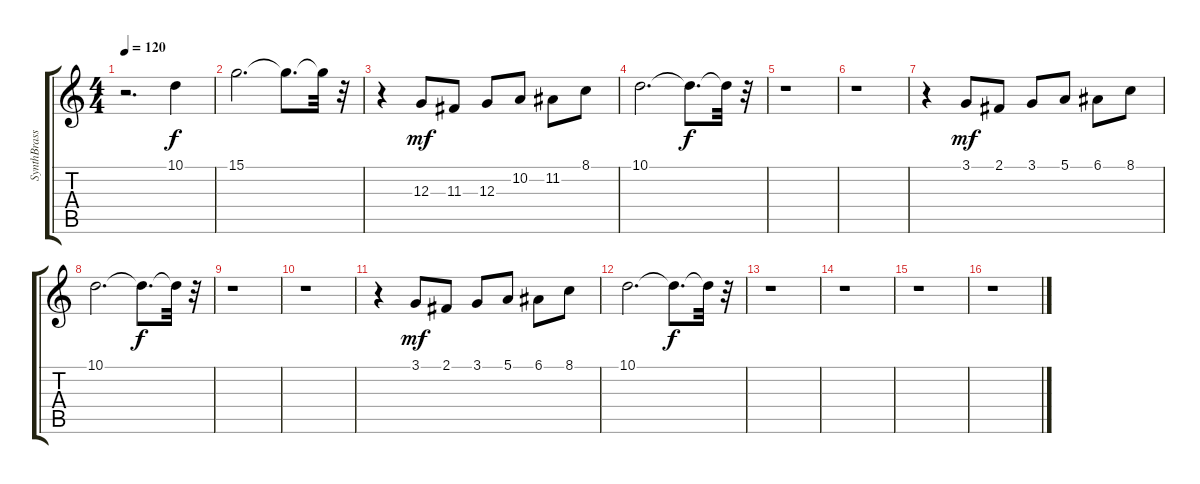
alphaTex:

\track ("SynthBrass 1" "SynthBrass") {instrument synthbrass1}
\staff {score tabs}
\tuning (E4 B3 G3 D3 A2 E2) {hide}
\ts (4 4)
\tempo 120
\clef g2
\ks c
r.2{d dy f} 10.1.4 |
15.1.2{d} 15.1{t}.8{d} 15.1{t}.32 r.32 |
r.4 12.3.8{dy mf} 11.3.8 12.3.8 10.2.8 11.2.8 8.1.8 |
10.1.2{d} 10.1{t}.8{d dy f} 10.1{t}.32 r.32 |
r.1 |
r.1 |
r.4 3.1.8{dy mf} 2.1.8 3.1.8 5.1.8 6.1.8 8.1.8 |
10.1.2{d} 10.1{t}.8{d dy f} 10.1{t}.32 r.32 |
r.1 |
r.1 |
r.4 3.1.8{dy mf} 2.1.8 3.1.8 5.1.8 6.1.8 8.1.8 |
10.1.2{d} 10.1{t}.8{d dy f} 10.1{t}.32 r.32 |
r.1 |
r.1 |
r.1 |
r.1
